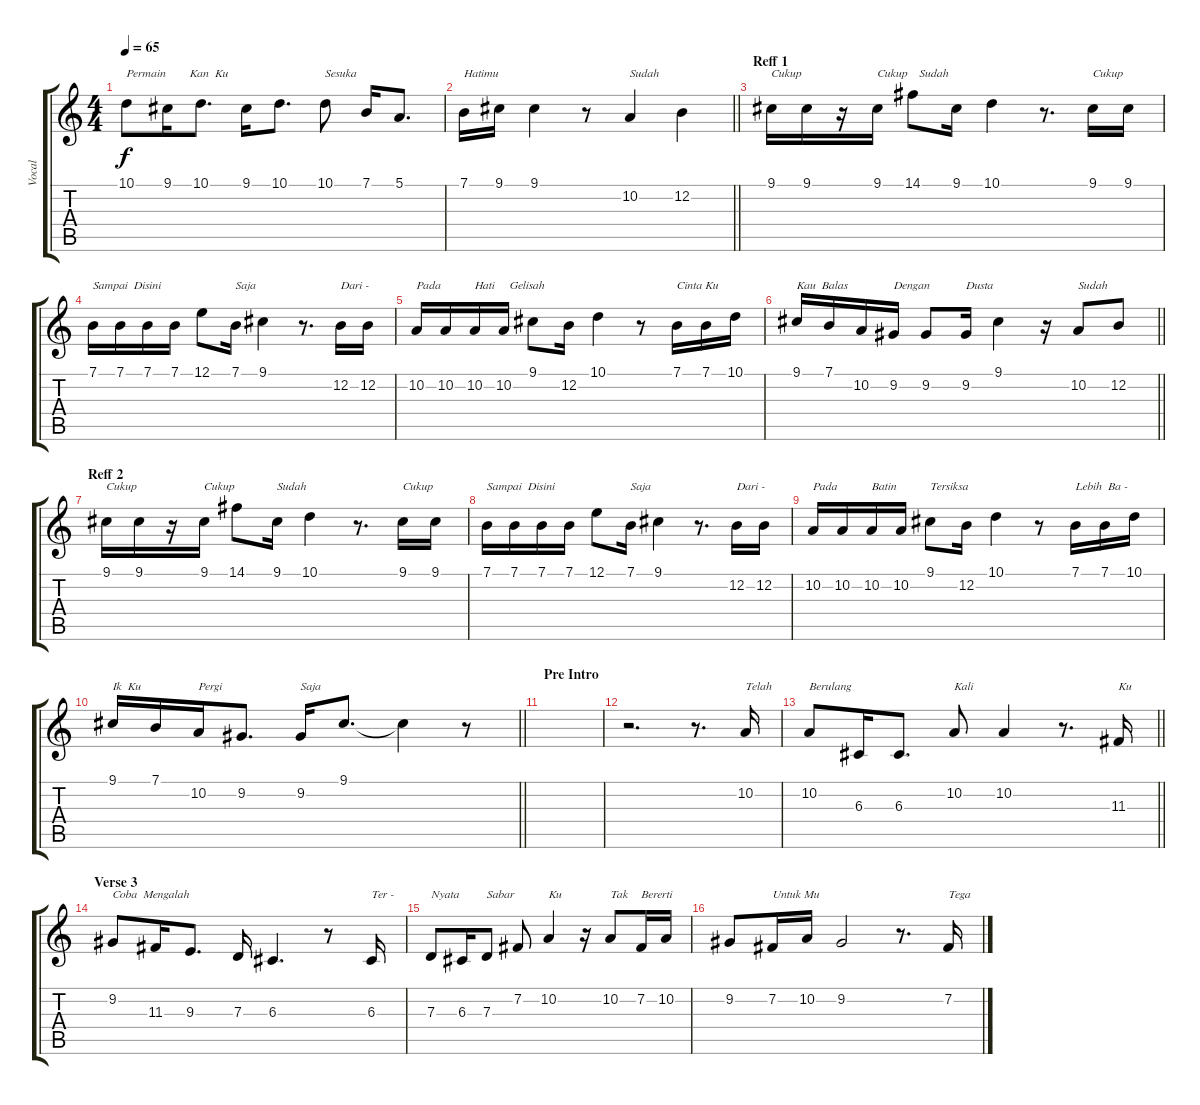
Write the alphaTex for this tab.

\track ("Vocal" "Vocal") {instrument lead1square}
\staff {score tabs}
\tuning (E4 B3 G3 D3 A2 E2) {hide}
\ts (4 4)
\tempo 65
\clef g2
\ks c
10.1.8{txt "Permain        Kan  Ku " dy f} 9.1.16 10.1.8{d} 9.1.16 10.1.8{d} 10.1.8{txt "Sesuka "} 7.1.16 5.1.8{d} |
\barLineRight lightlight
7.1.16{txt "Hatimu"} 9.1.16 9.1.4 r.8 10.2.4{txt "Sudah "} 12.2.4 |
\section ("" "Reff 1")
9.1.16{txt "Cukup "} 9.1.16 r.16 9.1.16{txt "Cukup    Sudah"} 14.1.8 9.1.16 10.1.4 r.8{d} 9.1.16{txt "Cukup"} 9.1.16 |
7.1.16{txt "Sampai  Disini"} 7.1.16 7.1.16 7.1.16 12.1.8 7.1.16{txt "Saja"} 9.1.4 r.8{d} 12.2.16{txt "Dari -"} 12.2.16 |
10.2.16{txt "Pada"} 10.2.16 10.2.16{txt "Hati     Gelisah"} 10.2.16 9.1.8 12.2.16 10.1.4 r.8 7.1.16{txt "Cinta Ku"} 7.1.16 10.1.16 |
\barLineRight lightlight
9.1.16{txt "Kau  Balas"} 7.1.16 10.2.16 9.2.16{txt "Dengan"} 9.2.8 9.2.16{txt "Dusta"} 9.1.4 r.16 10.2.8{txt "Sudah"} 12.2.8 |
\section ("" "Reff 2")
9.1.16{txt "Cukup"} 9.1.16 r.16 9.1.16{txt "Cukup"} 14.1.8 9.1.16{txt "Sudah"} 10.1.4 r.8{d} 9.1.16{txt "Cukup"} 9.1.16 |
7.1.16{txt "Sampai  Disini"} 7.1.16 7.1.16 7.1.16 12.1.8 7.1.16{txt "Saja"} 9.1.4 r.8{d} 12.2.16{txt "Dari -"} 12.2.16 |
10.2.16{txt "Pada"} 10.2.16 10.2.16{txt "Batin"} 10.2.16 9.1.8{txt "Tersiksa"} 12.2.16 10.1.4 r.8 7.1.16{txt "Lebih  Ba -"} 7.1.16 10.1.16 |
\barLineRight lightlight
9.1.16{txt "Ik  Ku"} 7.1.16 10.2.16{txt "Pergi"} 9.2.8{d} 9.2.16{txt "Saja"} 9.1.8{d} 9.1{t}.4 r.8 |
\section ("" "Pre Intro")
|
r.2{d} r.8{d} 10.2.16{txt "Telah"} |
\barLineRight lightlight
10.2.8{txt "Berulang"} 6.3.16 6.3.8{d} 10.2.8{txt "Kali"} 10.2.4 r.8{d} 11.3.16{txt "Ku"} |
\section ("" "Verse 3")
9.2.8{txt "Coba  Mengalah"} 11.3.16 9.3.8{d} 7.3.16 6.3.4{d} r.8 6.3.16{txt "Ter -"} |
7.3.8{txt "Nyata"} 6.3.16 7.3.8{txt "Sabar"} 7.2.8 10.2.4{txt "Ku"} r.16 10.2.8{txt "Tak"} 7.2.16{txt "Bererti"} 10.2.16 |
9.2.8 7.2.16{txt "Untuk Mu"} 10.2.16 9.2.2 r.8{d} 7.2.16{txt "Tega"}
